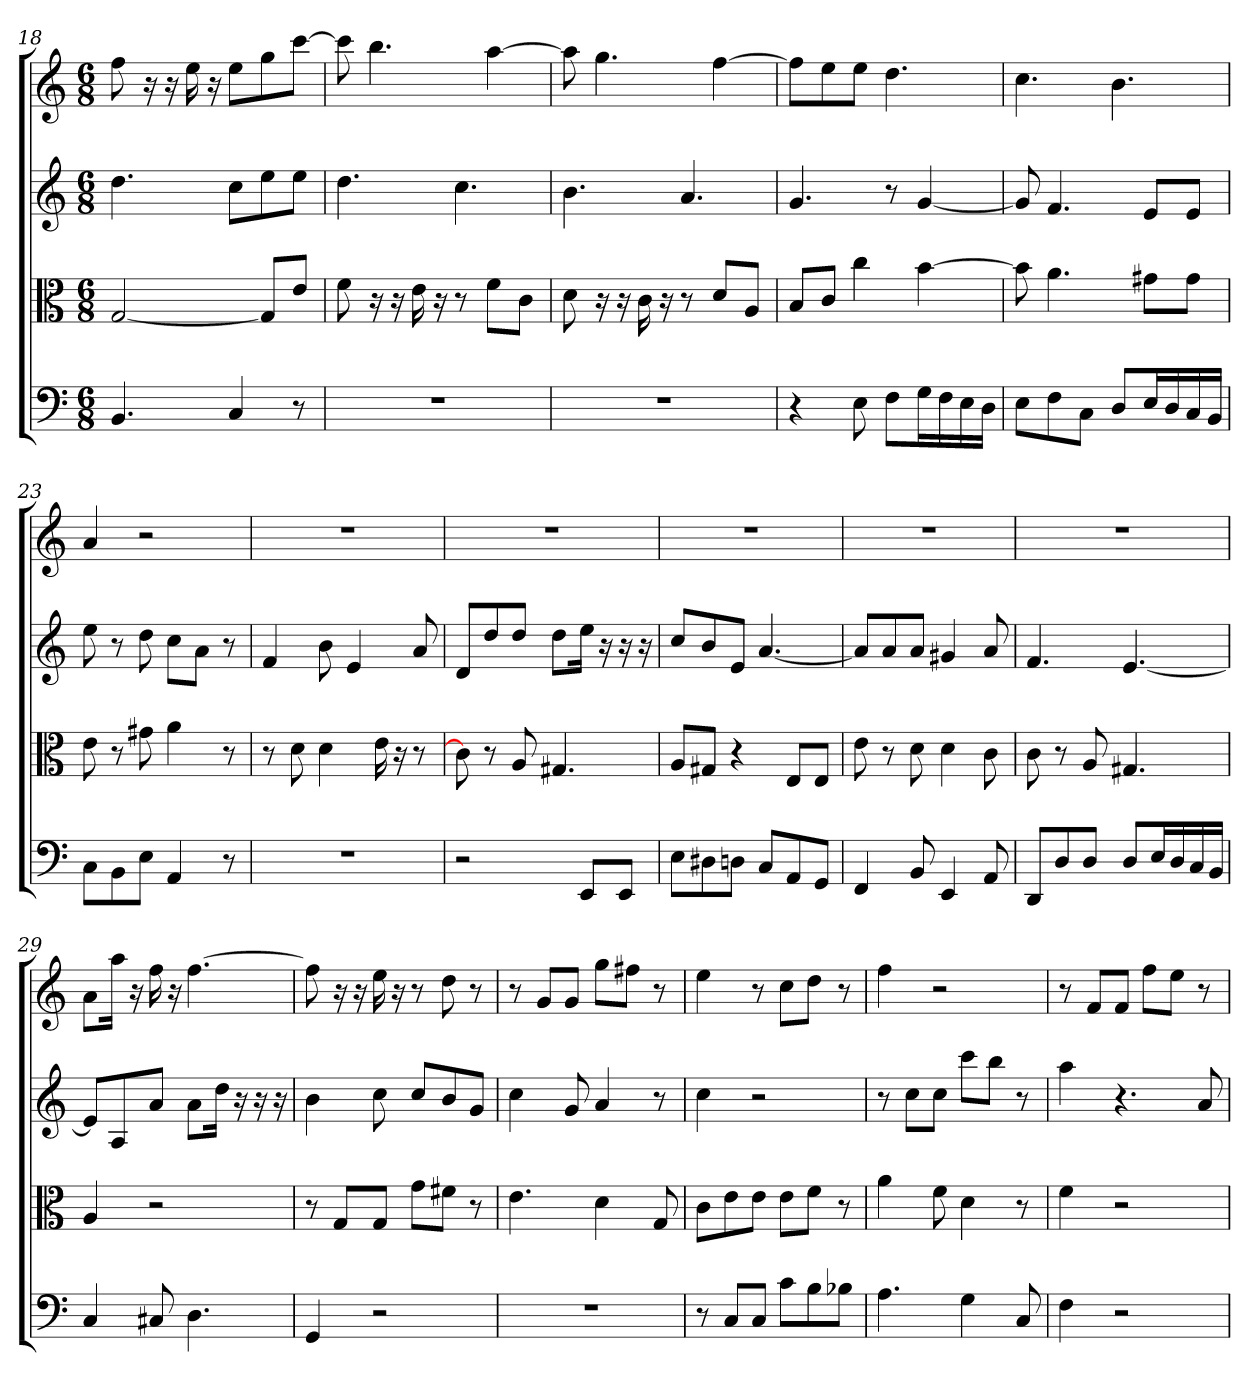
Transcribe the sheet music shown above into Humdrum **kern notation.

**kern	**kern	**kern	**kern
*part4	*part3	*part2	*part1
*staff4	*staff3	*staff2	*staff1
*clefF4	*clefC3	*clefG2	*clefG2
*k[]	*k[]	*k[]	*k[]
*C:	*C:	*C:	*C:
*M6/8	*M6/8	*M6/8	*M6/8
=18	=18	=18	=18
4.BB	[2G	4.dd	8ff
.	.	.	16r
.	.	.	16r
.	.	.	16ee
.	.	.	16r
4C	.	8cc\L	8ee\L
.	8G/L]	8ee\	8gg\
8r	8e/J	8ee\J	[8ccc\J
=19	=19	=19	=19
2.r	8f	4.dd	8ccc]
.	16r	.	4.bb
.	16r	.	.
.	16e	.	.
.	16r	.	.
.	8r	4.cc	.
.	8f\L	.	[4aa
.	8c\J	.	.
=20	=20	=20	=20
2.r	8d	4.b	8aa]
.	16r	.	4.gg
.	16r	.	.
.	16c	.	.
.	16r	.	.
.	8r	4.a	.
.	8d/L	.	[4ff
.	8A/J	.	.
=21	=21	=21	=21
4r	8B/L	4.g	8ff\L]
.	8c/J	.	8ee\
8E	4cc	.	8ee\J
8F\L	.	8r	4.dd
16G\L	[4b	[4g	.
16F\	.	.	.
16E\	.	.	.
16D\JJ	.	.	.
=22	=22	=22	=22
8E\L	8b]	8g]	4.cc
8F\	4.a	4.f	.
8C\J	.	.	.
8D/L	.	.	4.b
16E/L	8g#X\L	8e/L	.
16D/	.	.	.
16C/	8g#\J	8e/J	.
16BB/JJ	.	.	.
=23	=23	=23	=23
8C\L	8e	8ee	4a
8BB\	8r	8r	.
8E\J	8g#X	8dd	2r
4AA	4a	8cc\L	.
.	.	8a\J	.
8r	8r	8r	.
=24	=24	=24	=24
2.r	8r	4f	2.r
.	8d	.	.
.	4d	8b	.
.	.	4e	.
.	16e	.	.
.	16r	.	.
.	8r	8a	.
=25	=25	=25	=25
2r	8c]	8d/L	2.r
.	8r	8dd/	.
.	8A	8dd/J	.
.	4.G#X	8dd\L	.
8EE/L	.	16ee\Jk	.
.	.	16r	.
8EE/J	.	16r	.
.	.	16r	.
=26	=26	=26	=26
8E\L	8A/L	8cc/L	2.r
8D#X\	8G#X/J	8b/	.
8Dn\J	4r	8e/J	.
8C/L	.	[4.a	.
8AA/	8E/L	.	.
8GG/J	8E/J	.	.
=27	=27	=27	=27
4FF	8e	8a/L]	2.r
.	8r	8a/	.
8BB	8d	8a/J	.
4EE	4d	4g#X	.
8AA	8c	8a	.
=28	=28	=28	=28
8DD/L	8c	4.f	2.r
8D/	8r	.	.
8D/J	8A	.	.
8D/L	4.G#X	[4.e	.
16E/L	.	.	.
16D/	.	.	.
16C/	.	.	.
16BB/JJ	.	.	.
=29	=29	=29	=29
4C	4A	8e/L]	8a\L
.	.	8A/	16aa\Jk
.	.	.	16r
8C#X	2r	8a/J	16ff
.	.	.	16r
4.D	.	8a\L	[4.ff
.	.	16dd\Jk	.
.	.	16r	.
.	.	16r	.
.	.	16r	.
=30	=30	=30	=30
4GG	8r	4b	8ff]
.	8G/L	.	16r
.	.	.	16r
2r	8G/J	8cc	16ee
.	.	.	16r
.	8g\L	8cc/L	8r
.	8f#X\J	8b/	8dd
.	8r	8g/J	8r
=31	=31	=31	=31
2.r	4.e	4cc	8r
.	.	.	8g/L
.	.	8g	8g/J
.	4d	4a	8gg\L
.	.	.	8ff#X\J
.	8G	8r	8r
=32	=32	=32	=32
8r	8c\L	4cc	4ee
8C/L	8e\	.	.
8C/J	8e\J	2r	8r
8c\L	8e\L	.	8cc\L
8B\	8f\J	.	8dd\J
8B-X\J	8r	.	8r
=33	=33	=33	=33
4.A	4a	8r	4ff
.	.	8cc\L	.
.	8f	8cc\J	2r
4G	4d	8ccc\L	.
.	.	8bb\J	.
8C	8r	8r	.
=34	=34	=34	=34
4F	4f	4aa	8r
.	.	.	8f/L
2r	2r	4.r	8f/J
.	.	.	8ff\L
.	.	.	8ee\J
.	.	8a	8r
=	=	=	=
*-	*-	*-	*-
